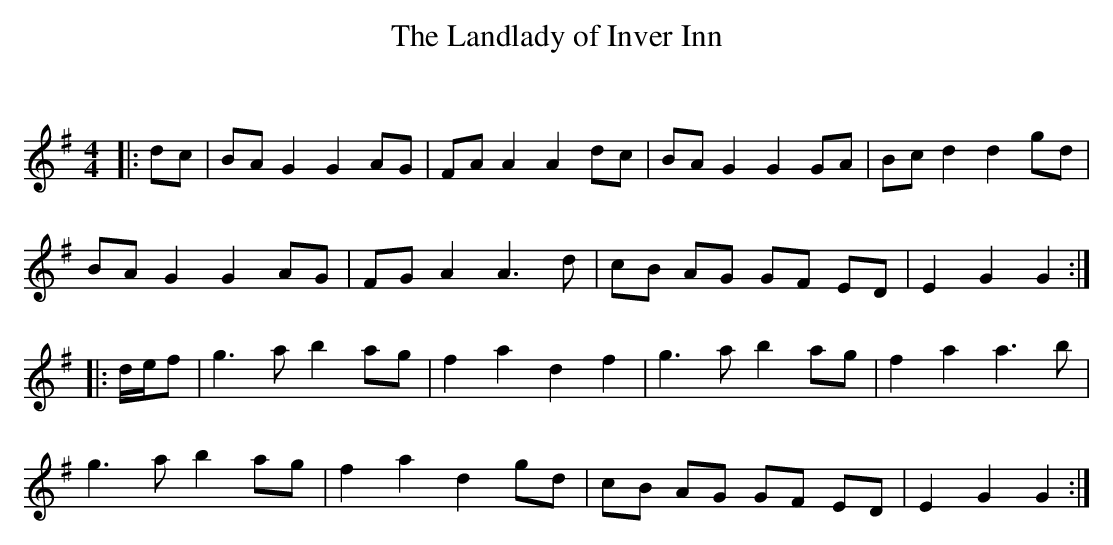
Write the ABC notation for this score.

X:1
T: The Landlady of Inver Inn
C:
Q: 232
K:G
M:4/4
L:1/8
|:dc|BA G2 G2 AG|FA A2 A2 dc|BA G2 G2 GA|Bc d2 d2 gd|
BA G2 G2 AG|FG A2 A3d|cB AG GF ED|E2 G2 G2:|
|:d1/2e1/2f|g3a b2 ag|f2 a2 d2 f2|g3a b2 ag|f2 a2 a3b|
g3a b2 ag|f2 a2 d2 gd|cB AG GF ED|E2 G2 G2:|
